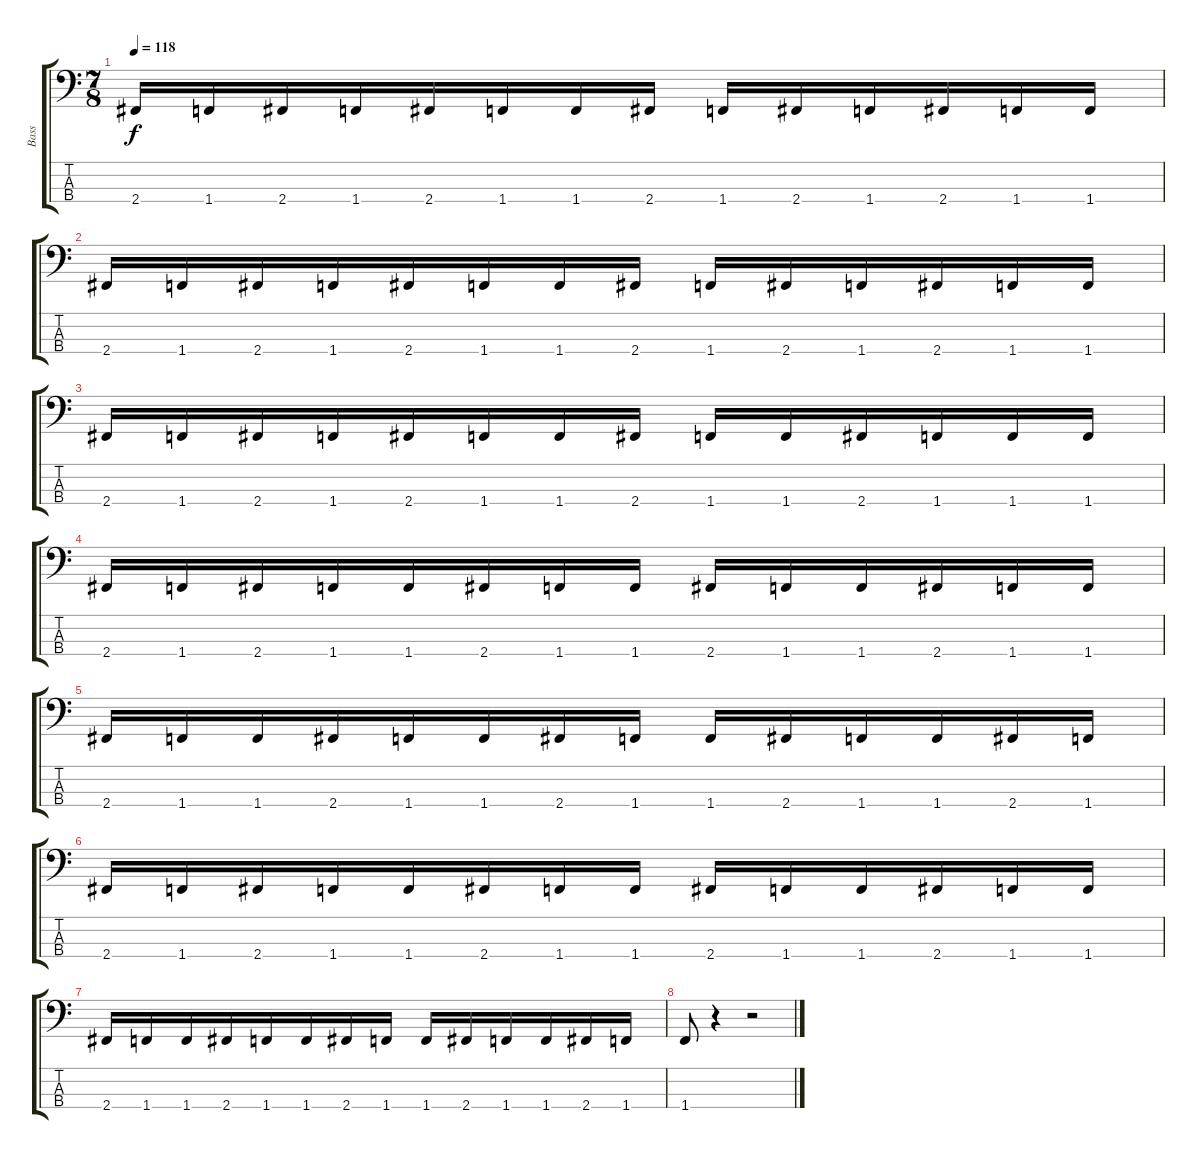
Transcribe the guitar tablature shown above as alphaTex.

\track ("Bass" "Bass") {instrument electricbassfinger}
\staff {score tabs}
\tuning (G2 D2 A1 E1) {hide}
\ts (7 8)
\tempo 118
\clef f4
\ks c
2.4.16{dy f} 1.4.16 2.4.16 1.4.16 2.4.16 1.4.16 1.4.16 2.4.16 1.4.16 2.4.16 1.4.16 2.4.16 1.4.16 1.4.16 |
2.4.16 1.4.16 2.4.16 1.4.16 2.4.16 1.4.16 1.4.16 2.4.16 1.4.16 2.4.16 1.4.16 2.4.16 1.4.16 1.4.16 |
2.4.16 1.4.16 2.4.16 1.4.16 2.4.16 1.4.16 1.4.16 2.4.16 1.4.16 1.4.16 2.4.16 1.4.16 1.4.16 1.4.16 |
2.4.16 1.4.16 2.4.16 1.4.16 1.4.16 2.4.16 1.4.16 1.4.16 2.4.16 1.4.16 1.4.16 2.4.16 1.4.16 1.4.16 |
2.4.16 1.4.16 1.4.16 2.4.16 1.4.16 1.4.16 2.4.16 1.4.16 1.4.16 2.4.16 1.4.16 1.4.16 2.4.16 1.4.16 |
2.4.16 1.4.16 2.4.16 1.4.16 1.4.16 2.4.16 1.4.16 1.4.16 2.4.16 1.4.16 1.4.16 2.4.16 1.4.16 1.4.16 |
2.4.16 1.4.16 1.4.16 2.4.16 1.4.16 1.4.16 2.4.16 1.4.16 1.4.16 2.4.16 1.4.16 1.4.16 2.4.16 1.4.16 |
1.4.8 r.4 r.2
